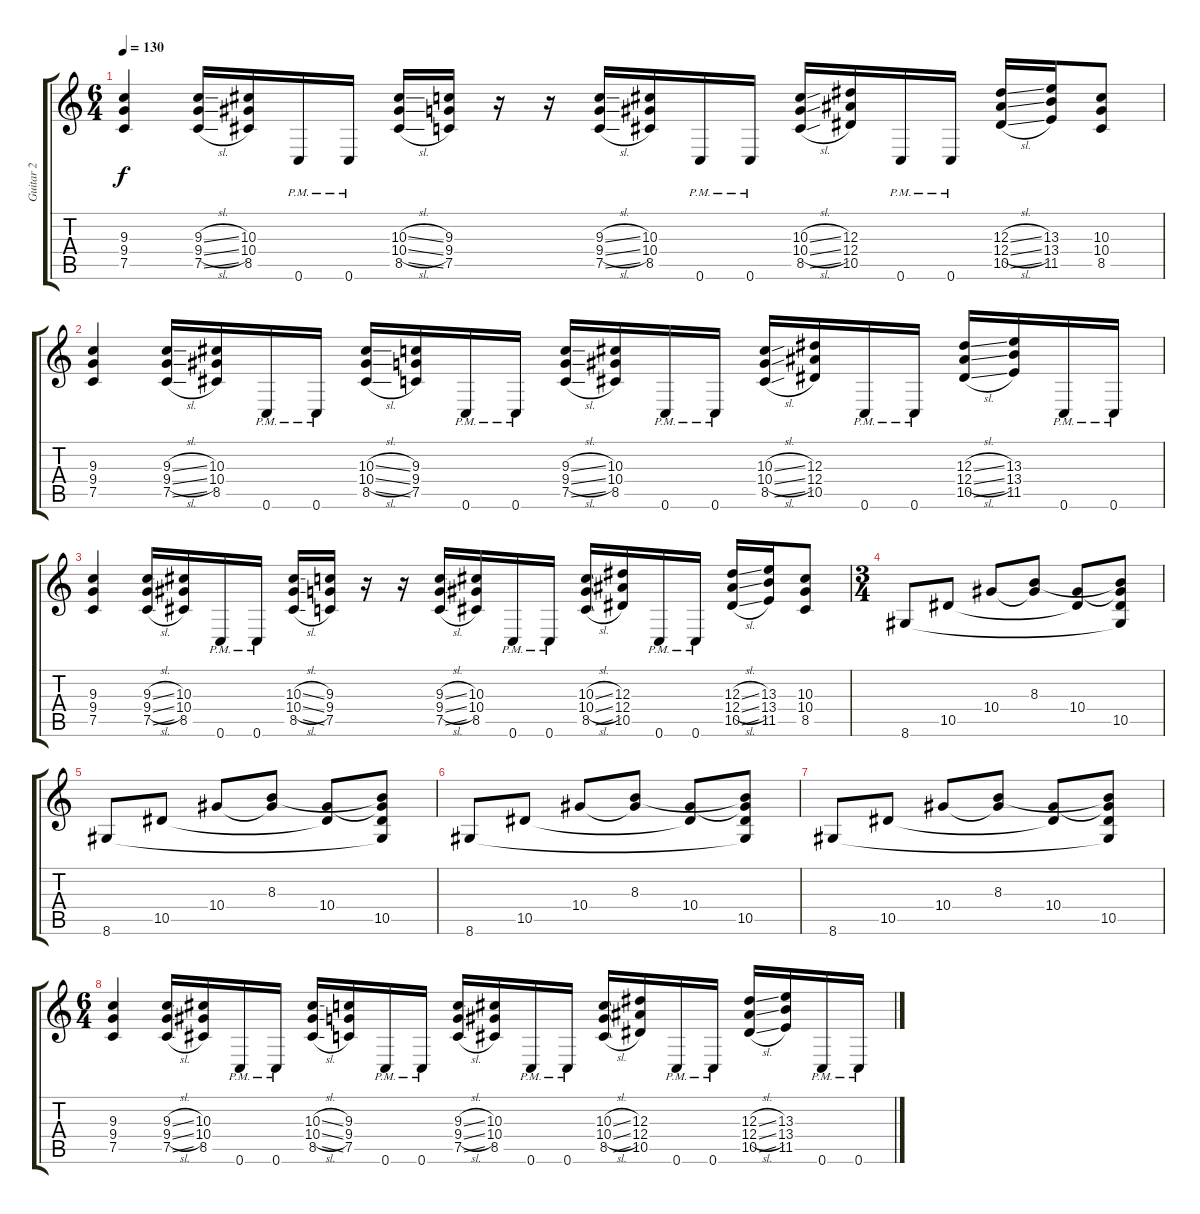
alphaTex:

\track ("Guitar 2" "Guitar 2") {instrument distortionguitar}
\staff {score tabs}
\tuning (C4 G3 Eb3 Bb2 F2 C2) {hide}
\ts (6 4)
\tempo 130
\clef g2
\ks c
(9.3 9.4 7.5).4{dy f} (9.3{sl} 9.4{sl} 7.5{sl}).16 (10.3 10.4 8.5).16 0.6{pm}.16 0.6{pm}.16 (10.3{sl} 10.4{sl} 8.5{sl}).16 (9.3 9.4 7.5).16 r.16 r.16 (9.3{sl} 9.4{sl} 7.5{sl}).16 (10.3 10.4 8.5).16 0.6{pm}.16 0.6{pm}.16 (10.3{sl} 10.4{sl} 8.5{sl}).16 (12.3 12.4 10.5).16 0.6{pm}.16 0.6{pm}.16 (12.3{sl} 12.4{sl} 10.5{sl}).16 (13.3 13.4 11.5).16 (10.3 10.4 8.5).8 |
(9.3 9.4 7.5).4 (9.3{sl} 9.4{sl} 7.5{sl}).16 (10.3 10.4 8.5).16 0.6{pm}.16 0.6{pm}.16 (10.3{sl} 10.4{sl} 8.5{sl}).16 (9.3 9.4 7.5).16 0.6{pm}.16 0.6{pm}.16 (9.3{sl} 9.4{sl} 7.5{sl}).16 (10.3 10.4 8.5).16 0.6{pm}.16 0.6{pm}.16 (10.3{sl} 10.4{sl} 8.5{sl}).16 (12.3 12.4 10.5).16 0.6{pm}.16 0.6{pm}.16 (12.3{sl} 12.4{sl} 10.5{sl}).16 (13.3 13.4 11.5).16 0.6{pm}.16 0.6{pm}.16 |
(9.3 9.4 7.5).4 (9.3{sl} 9.4{sl} 7.5{sl}).16 (10.3 10.4 8.5).16 0.6{pm}.16 0.6{pm}.16 (10.3{sl} 10.4{sl} 8.5{sl}).16 (9.3 9.4 7.5).16 r.16 r.16 (9.3{sl} 9.4{sl} 7.5{sl}).16 (10.3 10.4 8.5).16 0.6{pm}.16 0.6{pm}.16 (10.3{sl} 10.4{sl} 8.5{sl}).16 (12.3 12.4 10.5).16 0.6{pm}.16 0.6{pm}.16 (12.3{sl} 12.4{sl} 10.5{sl}).16 (13.3 13.4 11.5).16 (10.3 10.4 8.5).8 |
\ts (3 4)
8.6.8 10.5.8 10.4.8 (8.3 10.4{t}).8 (10.4 10.5{t}).8 (8.3{t} 10.4{t} 10.5 8.6{t}).8 |
8.6.8 10.5.8 10.4.8 (8.3 10.4{t}).8 (10.4 10.5{t}).8 (8.3{t} 10.4{t} 10.5 8.6{t}).8 |
8.6.8 10.5.8 10.4.8 (8.3 10.4{t}).8 (10.4 10.5{t}).8 (8.3{t} 10.4{t} 10.5 8.6{t}).8 |
8.6.8 10.5.8 10.4.8 (8.3 10.4{t}).8 (10.4 10.5{t}).8 (8.3{t} 10.4{t} 10.5 8.6{t}).8 |
\ts (6 4)
(9.3 9.4 7.5).4 (9.3{sl} 9.4{sl} 7.5{sl}).16 (10.3 10.4 8.5).16 0.6{pm}.16 0.6{pm}.16 (10.3{sl} 10.4{sl} 8.5{sl}).16 (9.3 9.4 7.5).16 0.6{pm}.16 0.6{pm}.16 (9.3{sl} 9.4{sl} 7.5{sl}).16 (10.3 10.4 8.5).16 0.6{pm}.16 0.6{pm}.16 (10.3{sl} 10.4{sl} 8.5{sl}).16 (12.3 12.4 10.5).16 0.6{pm}.16 0.6{pm}.16 (12.3{sl} 12.4{sl} 10.5{sl}).16 (13.3 13.4 11.5).16 0.6{pm}.16 0.6{pm}.16
